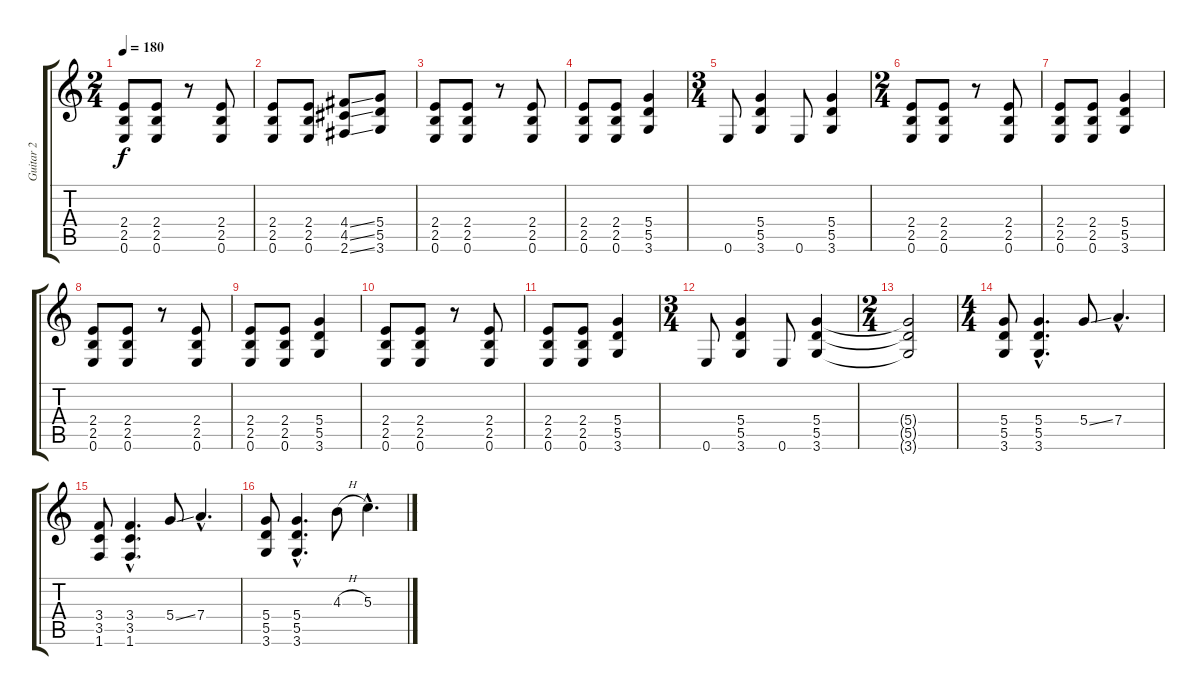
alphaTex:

\track ("Guitar 2" "Guitar 2") {instrument distortionguitar}
\staff {score tabs}
\tuning (E4 B3 G3 D3 A2 E2) {hide}
\ts (2 4)
\tempo 180
\clef g2
\ks c
(2.4 2.5 0.6).8{dy f} (2.4 2.5 0.6).8 r.8 (2.4 2.5 0.6).8 |
(2.4 2.5 0.6).8 (2.4 2.5 0.6).8 (4.4{ss} 4.5{ss} 2.6{ss}).8 (5.4 5.5 3.6).8 |
(2.4 2.5 0.6).8 (2.4 2.5 0.6).8 r.8 (2.4 2.5 0.6).8 |
(2.4 2.5 0.6).8 (2.4 2.5 0.6).8 (5.4 5.5 3.6).4 |
\ts (3 4)
0.6.8 (5.4 5.5 3.6).4 0.6.8 (5.4 5.5 3.6).4 |
\ts (2 4)
(2.4 2.5 0.6).8 (2.4 2.5 0.6).8 r.8 (2.4 2.5 0.6).8 |
(2.4 2.5 0.6).8 (2.4 2.5 0.6).8 (5.4 5.5 3.6).4 |
(2.4 2.5 0.6).8 (2.4 2.5 0.6).8 r.8 (2.4 2.5 0.6).8 |
(2.4 2.5 0.6).8 (2.4 2.5 0.6).8 (5.4 5.5 3.6).4 |
(2.4 2.5 0.6).8 (2.4 2.5 0.6).8 r.8 (2.4 2.5 0.6).8 |
(2.4 2.5 0.6).8 (2.4 2.5 0.6).8 (5.4 5.5 3.6).4 |
\ts (3 4)
0.6.8 (5.4 5.5 3.6).4 0.6.8 (5.4 5.5 3.6).4 |
\ts (2 4)
(5.4{t} 5.5{t} 3.6{t}).2 |
\ts (4 4)
(5.4 5.5 3.6).8 (5.4{hac} 5.5{hac} 3.6{hac}).4{d} 5.4{ss}.8 7.4{hac}.4{d} |
(3.4 3.5 1.6).8 (3.4{hac} 3.5{hac} 1.6{hac}).4{d} 5.4{ss}.8 7.4{hac}.4{d} |
(5.4 5.5 3.6).8 (5.4{hac} 5.5{hac} 3.6{hac}).4{d} 4.3{h}.8 5.3{hac}.4{d}
